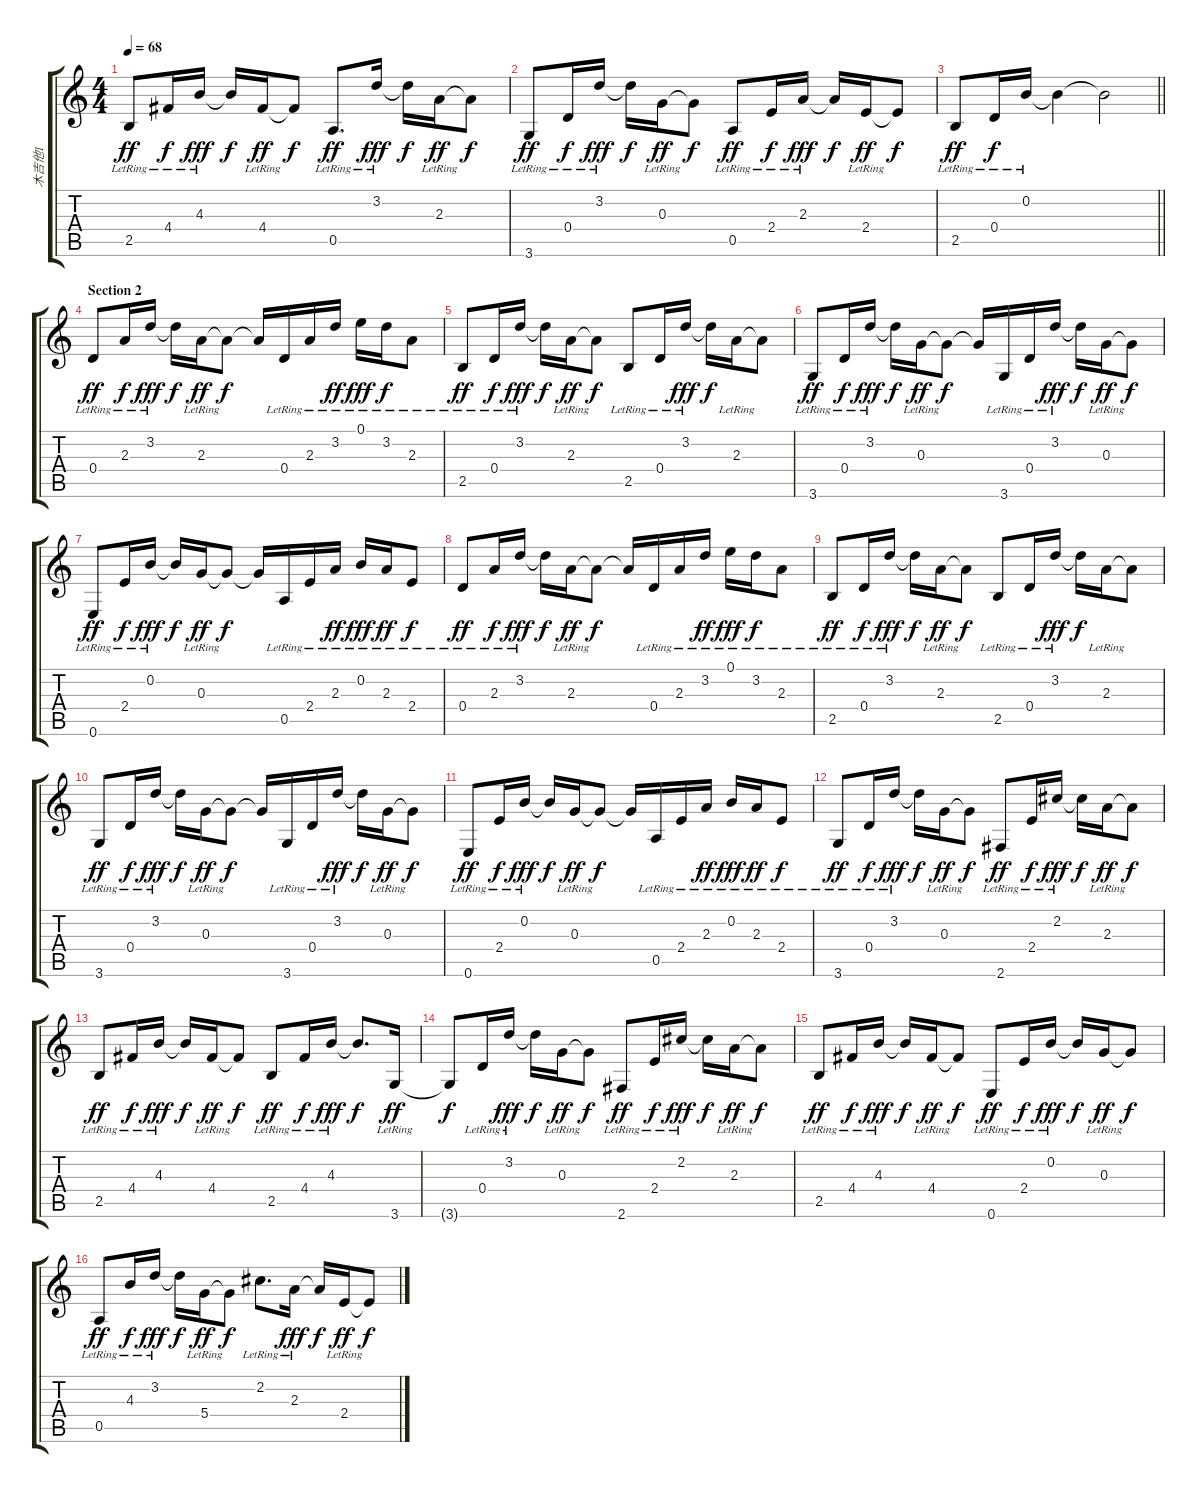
\track ("木吉他1" "木吉他1") {instrument acousticguitarsteel}
\staff {score tabs}
\tuning (E4 B3 G3 D3 A2 E2) {hide}
\ts (4 4)
\tempo 68
\clef g2
\ks c
2.5{lr}.8{dy ff} 4.4{lr}.16{dy f} 4.3{lr}.16{dy fff} 4.3{t}.16{dy f} 4.4{lr}.16{dy ff} 4.4{t}.8{dy f} 0.5{lr}.8{d dy ff} 3.2{lr}.16{dy fff} 3.2{t}.16{dy f} 2.3{lr}.16{dy ff} 2.3{t}.8{dy f} |
3.6{lr}.8{dy ff} 0.4{lr}.16{dy f} 3.2{lr}.16{dy fff} 3.2{t}.16{dy f} 0.3{lr}.16{dy ff} 0.3{t}.8{dy f} 0.5{lr}.8{dy ff} 2.4{lr}.16{dy f} 2.3{lr}.16{dy fff} 2.3{t}.16{dy f} 2.4{lr}.16{dy ff} 2.4{t}.8{dy f} |
\barLineRight lightlight
2.5{lr}.8{dy ff} 0.4{lr}.16{dy f} 0.2{lr}.16 0.2{t}.4 0.2{t}.2 |
\section ("" "Section 2")
0.4{lr}.8{dy ff} 2.3{lr}.16{dy f} 3.2{lr}.16{dy fff} 3.2{t}.16{dy f} 2.3{lr}.16{dy ff} 2.3{t}.8{dy f} 2.3{t}.16 0.4{lr}.16 2.3{lr}.16 3.2{lr}.16{dy ff} 0.1{lr}.16{dy fff} 3.2{lr}.16{dy f} 2.3{lr}.8 |
2.5{lr}.8{dy ff} 0.4{lr}.16{dy f} 3.2{lr}.16{dy fff} 3.2{t}.16{dy f} 2.3{lr}.16{dy ff} 2.3{t}.8{dy f} 2.5{lr}.8 0.4{lr}.16 3.2{lr}.16{dy fff} 3.2{t}.16{dy f} 2.3{lr}.16 2.3{t}.8 |
3.6{lr}.8{dy ff} 0.4{lr}.16{dy f} 3.2{lr}.16{dy fff} 3.2{t}.16{dy f} 0.3{lr}.16{dy ff} 0.3{t}.8{dy f} 0.3{t}.16 3.6{lr}.16 0.4{lr}.16 3.2{lr}.16{dy fff} 3.2{t}.16{dy f} 0.3{lr}.16{dy ff} 0.3{t}.8{dy f} |
0.6{lr}.8{dy ff} 2.4{lr}.16{dy f} 0.2{lr}.16{dy fff} 0.2{t}.16{dy f} 0.3{lr}.16{dy ff} 0.3{t}.8{dy f} 0.3{t}.16 0.5{lr}.16 2.4{lr}.16 2.3{lr}.16{dy ff} 0.2{lr}.16{dy fff} 2.3{lr}.16{dy ff} 2.4{lr}.8{dy f} |
0.4{lr}.8{dy ff} 2.3{lr}.16{dy f} 3.2{lr}.16{dy fff} 3.2{t}.16{dy f} 2.3{lr}.16{dy ff} 2.3{t}.8{dy f} 2.3{t}.16 0.4{lr}.16 2.3{lr}.16 3.2{lr}.16{dy ff} 0.1{lr}.16{dy fff} 3.2{lr}.16{dy f} 2.3{lr}.8 |
2.5{lr}.8{dy ff} 0.4{lr}.16{dy f} 3.2{lr}.16{dy fff} 3.2{t}.16{dy f} 2.3{lr}.16{dy ff} 2.3{t}.8{dy f} 2.5{lr}.8 0.4{lr}.16 3.2{lr}.16{dy fff} 3.2{t}.16{dy f} 2.3{lr}.16 2.3{t}.8 |
3.6{lr}.8{dy ff} 0.4{lr}.16{dy f} 3.2{lr}.16{dy fff} 3.2{t}.16{dy f} 0.3{lr}.16{dy ff} 0.3{t}.8{dy f} 0.3{t}.16 3.6{lr}.16 0.4{lr}.16 3.2{lr}.16{dy fff} 3.2{t}.16{dy f} 0.3{lr}.16{dy ff} 0.3{t}.8{dy f} |
0.6{lr}.8{dy ff} 2.4{lr}.16{dy f} 0.2{lr}.16{dy fff} 0.2{t}.16{dy f} 0.3{lr}.16{dy ff} 0.3{t}.8{dy f} 0.3{t}.16 0.5{lr}.16 2.4{lr}.16 2.3{lr}.16{dy ff} 0.2{lr}.16{dy fff} 2.3{lr}.16{dy ff} 2.4{lr}.8{dy f} |
3.6{lr}.8{dy ff} 0.4{lr}.16{dy f} 3.2{lr}.16{dy fff} 3.2{t}.16{dy f} 0.3{lr}.16{dy ff} 0.3{t}.8{dy f} 2.6{lr}.8{dy ff} 2.4{lr}.16{dy f} 2.2{lr}.16{dy fff} 2.2{t}.16{dy f} 2.3{lr}.16{dy ff} 2.3{t}.8{dy f} |
2.5{lr}.8{dy ff} 4.4{lr}.16{dy f} 4.3{lr}.16{dy fff} 4.3{t}.16{dy f} 4.4{lr}.16{dy ff} 4.4{t}.8{dy f} 2.5{lr}.8{dy ff} 4.4{lr}.16{dy f} 4.3{lr}.16{dy fff} 4.3{t}.8{d dy f} 3.6{lr}.16{dy ff} |
3.6{t}.8{dy f} 0.4{lr}.16 3.2{lr}.16{dy fff} 3.2{t}.16{dy f} 0.3{lr}.16{dy ff} 0.3{t}.8{dy f} 2.6{lr}.8{dy ff} 2.4{lr}.16{dy f} 2.2{lr}.16{dy fff} 2.2{t}.16{dy f} 2.3{lr}.16{dy ff} 2.3{t}.8{dy f} |
2.5{lr}.8{dy ff} 4.4{lr}.16{dy f} 4.3{lr}.16{dy fff} 4.3{t}.16{dy f} 4.4{lr}.16{dy ff} 4.4{t}.8{dy f} 0.6{lr}.8{dy ff} 2.4{lr}.16{dy f} 0.2{lr}.16{dy fff} 0.2{t}.16{dy f} 0.3{lr}.16{dy ff} 0.3{t}.8{dy f} |
0.5{lr}.8{dy ff} 4.3{lr}.16{dy f} 3.2{lr}.16{dy fff} 3.2{t}.16{dy f} 5.4{lr}.16{dy ff} 5.4{t}.8{dy f} 2.2{lr}.8{d} 2.3{lr}.16{dy fff} 2.3{t}.16{dy f} 2.4{lr}.16{dy ff} 2.4{t}.8{dy f}
